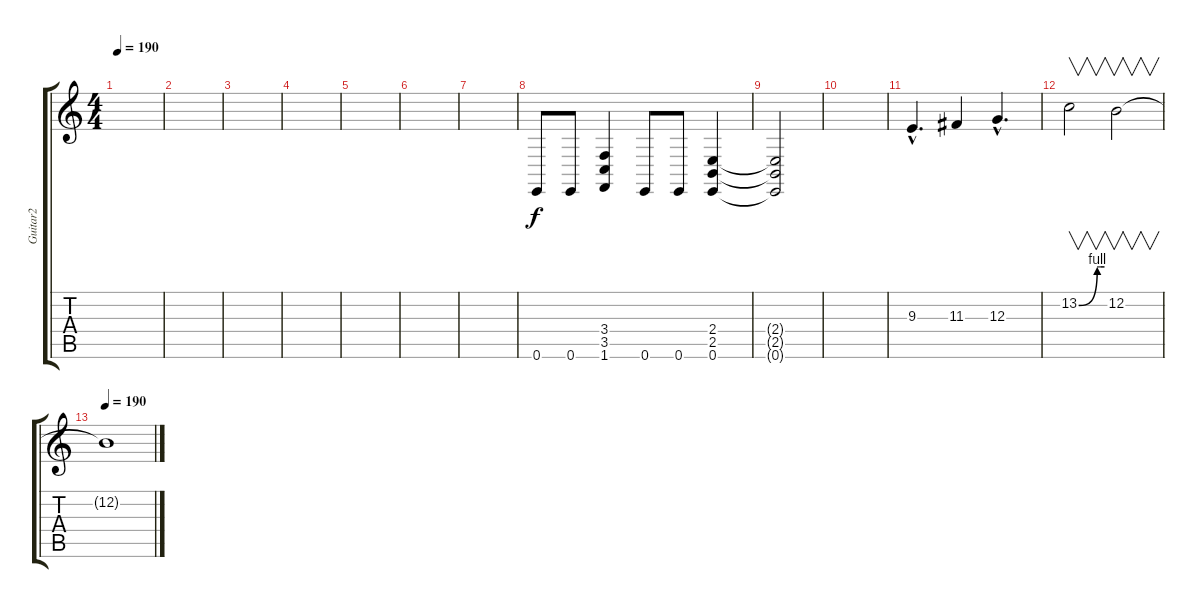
\track ("Guitar2" "Guitar2") {instrument lead2sawtooth}
\staff {score tabs}
\tuning (E4 B3 G3 D3 A2 E2) {hide}
\ts (4 4)
\tempo 190
\clef g2
\ks c
|
|
|
|
|
|
|
0.6.8 0.6.8 (3.4 3.5 1.6).4 0.6.8 0.6.8 (2.4 2.5 0.6).4 |
(2.4{t} 2.5{t} 0.6{t}).2 |
|
9.3{hac}.4{d} 11.3.4 12.3{hac}.4{d} |
13.2{be (custom 0 0 43 4 46 4 48 4 51 4 60 4)}.2{v} 12.2.2{v} |
\tempo 190
12.2{t}.1
